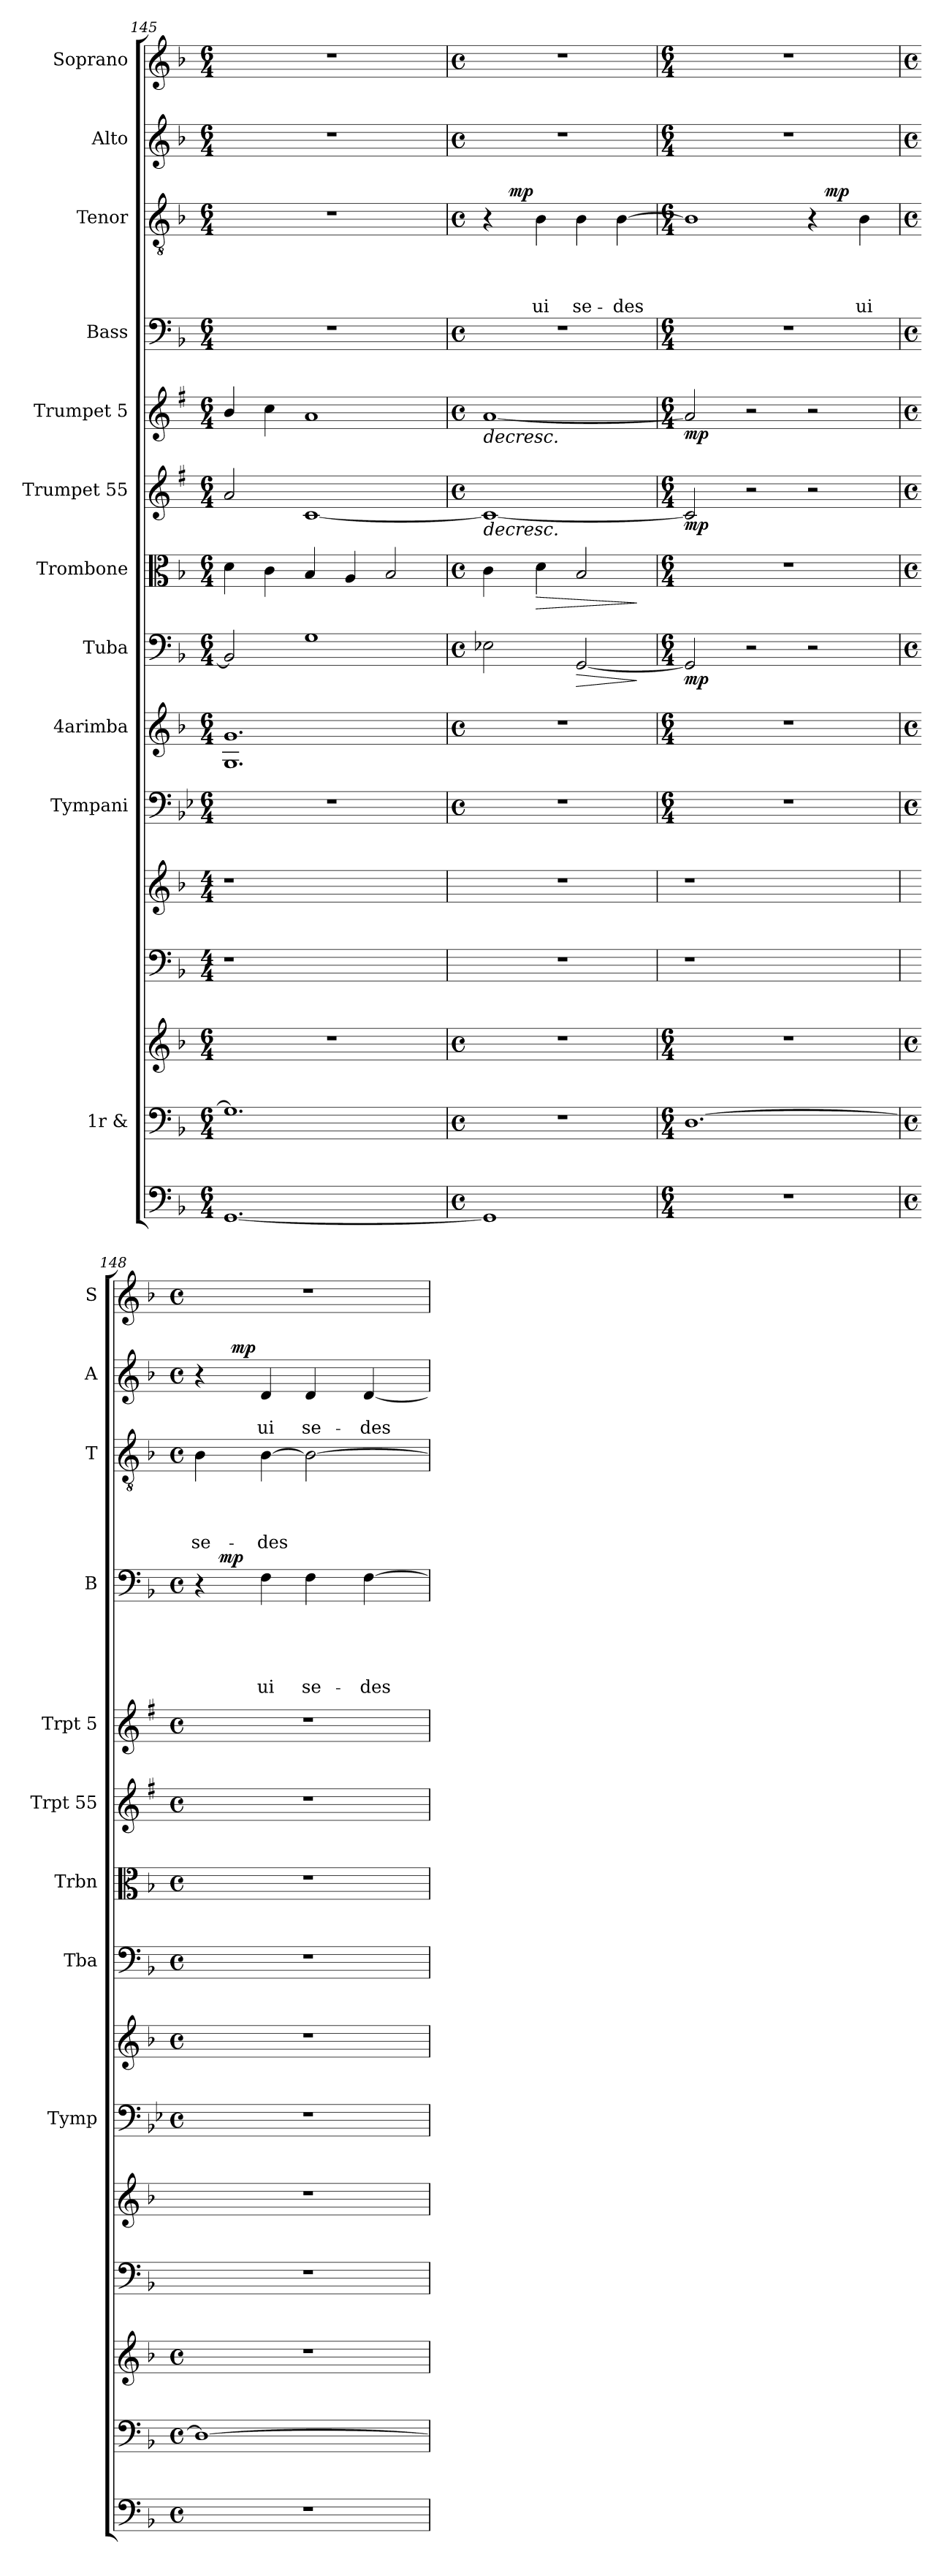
**kern	**kern	**kern	**kern	**kern	**kern	**kern	**kern	**dynam	**kern	**dynam	**kern	**dynam	**kern	**dynam	**kern	**text	**text	**text	**text	**text	**dynam	**kern	**text	**text	**text	**text	**dynam	**kern	**text	**text	**dynam	**kern
*part14	*part13	*part13	*part12	*part11	*part10	*part9	*part8	*part8	*part7	*part7	*part6	*part6	*part5	*part5	*part4	*part4	*part4	*part4	*part4	*part4	*part4	*part3	*part3	*part3	*part3	*part3	*part3	*part2	*part2	*part2	*part2	*part1
*staff15	*staff14	*staff13	*staff12	*staff11	*staff10	*staff9	*staff8	*staff8	*staff7	*staff7	*staff6	*staff6	*staff5	*staff5	*staff4	*staff4	*staff4	*staff4	*staff4	*staff4	*staff4	*staff3	*staff3	*staff3	*staff3	*staff3	*staff3	*staff2	*staff2	*staff2	*staff2	*staff1
*	*I"1r &	*	*	*	*I"Tympani	*I"4arimba	*I"Tuba	*	*I"Trombone	*	*I"Trumpet 55	*	*I"Trumpet 5	*	*I"Bass	*	*	*	*	*	*	*I"Tenor	*	*	*	*	*	*I"Alto	*	*	*	*I"Soprano
*	*	*	*	*	*I'Tymp	*	*I'Tba	*	*I'Trbn	*	*I'Trpt 55	*	*I'Trpt 5	*	*I'B	*	*	*	*	*	*	*I'T	*	*	*	*	*	*I'A	*	*	*	*I'S
*clefF4	*clefF4	*clefG2	*clefF4	*clefG2	*clefF4	*clefG2	*clefF4	*	*clefC3	*	*clefG2	*	*clefG2	*	*clefF4	*	*	*	*	*	*	*clefGv2	*	*	*	*	*	*clefG2	*	*	*	*clefG2
*	*	*	*	*	*	*	*	*	*	*	*ITrd1c2	*	*ITrd1c2	*	*	*	*	*	*	*	*	*	*	*	*	*	*	*	*	*	*	*
*k[b-]	*k[b-]	*k[b-]	*k[b-]	*k[b-]	*k[b-e-]	*k[b-]	*k[b-]	*	*k[b-]	*	*k[b-]	*	*k[b-]	*	*k[b-]	*	*	*	*	*	*	*k[b-]	*	*	*	*	*	*k[b-]	*	*	*	*k[b-]
*F:	*F:	*F:	*F:	*F:	*B-:	*F:	*F:	*	*F:	*	*F:	*	*F:	*	*F:	*	*	*	*	*	*	*F:	*	*	*	*	*	*F:	*	*	*	*F:
*M6/4	*M6/4	*M6/4	*M4/4	*M4/4	*M6/4	*M6/4	*M6/4	*	*M6/4	*	*M6/4	*	*M6/4	*	*M6/4	*	*	*	*	*	*	*M6/4	*	*	*	*	*	*M6/4	*	*	*	*M6/4
=145	=145	=145	=145	=145	=145	=145	=145	=145	=145	=145	=145	=145	=145	=145	=145	=145	=145	=145	=145	=145	=145	=145	=145	=145	=145	=145	=145	=145	=145	=145	=145	=145
!	!	!LO:N:vis=1	!	!	!LO:N:vis=1	!	!	!	!	!	!	!	!	!	!LO:N:vis=1	!	!	!	!	!	!	!LO:N:vis=1	!	!	!	!	!	!LO:N:vis=1	!	!	!	!LO:N:vis=1
[<1.GG	1.G]	1.r	1r	1r	1.r	1.G 1.g	2BB-/]	.	4d\	.	2g/	.	4a/	.	1.r	.	.	.	.	.	.	1.r	.	.	.	.	.	1.r	.	.	.	1.r
.	.	.	.	.	.	.	.	.	4c\	.	.	.	4b-\	.	.	.	.	.	.	.	.	.	.	.	.	.	.	.	.	.	.	.
.	.	.	.	.	.	.	1G	.	4B-/	.	[<1B-	.	1g	.	.	.	.	.	.	.	.	.	.	.	.	.	.	.	.	.	.	.
.	.	.	.	.	.	.	.	.	4A/	.	.	.	.	.	.	.	.	.	.	.	.	.	.	.	.	.	.	.	.	.	.	.
.	.	.	2ryy	2ryy	.	.	.	.	2B-/	.	.	.	.	.	.	.	.	.	.	.	.	.	.	.	.	.	.	.	.	.	.	.
!!LO:PB:g=z
=146	=146	=146	=146	=146	=146	=146	=146	=146	=146	=146	=146	=146	=146	=146	=146	=146	=146	=146	=146	=146	=146	=146	=146	=146	=146	=146	=146	=146	=146	=146	=146	=146
*M4/4	*M4/4	*M4/4	*	*	*M4/4	*M4/4	*M4/4	*	*M4/4	*	*M4/4	*	*M4/4	*	*M4/4	*	*	*	*	*	*	*M4/4	*	*	*	*	*	*M4/4	*	*	*	*M4/4
*met(c)	*met(c)	*met(c)	*	*	*met(c)	*met(c)	*met(c)	*	*met(c)	*	*met(c)	*	*met(c)	*	*met(c)	*	*	*	*	*	*	*met(c)	*	*	*	*	*	*met(c)	*	*	*	*met(c)
!	!	!	!	!	!	!	!	!	!	!	!	!LO:HP:b	!	!LO:HP:b	!	!	!	!	!	!	!	!	!	!	!	!	!	!	!	!	!	!
*	*	*	*	*	*	*	*	*	*	*	*	*	*	*	*	*	*	*	*	*	*	*^	*	*	*	*	*	*	*	*	*	*
1GG]	1r	1r	1r	1r	1r	1r	2E-X\	.	4c\	.	1B-_	>	[<1g	>	1r	.	.	.	.	.	.	4r	8ryy	.	.	.	.	.	1r	.	.	.	1r
!	!	!	!	!	!	!	!	!	!	!	!	!	!	!	!	!	!	!	!	!	!	!	!	!	!	!	!	!LO:DY:a	!	!	!	!	!
.	.	.	.	.	.	.	.	.	.	.	.	.	.	.	.	.	.	.	.	.	.	.	2..ryy	.	.	.	.	mp	.	.	.	.	.
!	!	!	!	!	!	!	!	!	!	!LO:HP:b	!	!	!	!	!	!	!	!	!	!	!	!	!	!	!	!	!LO:LY:b	!	!	!	!	!	!
.	.	.	.	.	.	.	.	.	4d\	>	.	.	.	.	.	.	.	.	.	.	.	4B-\	.	.	.	.	ui	.	.	.	.	.	.
!	!	!	!	!	!	!	!	!LO:HP:b	!	!	!	!	!	!	!	!	!	!	!	!	!	!	!	!	!	!	!LO:LY:b	!	!	!	!	!	!
.	.	.	.	.	.	.	[<2GG/	>	2B-/	.	.	.	.	.	.	.	.	.	.	.	.	4B-\	.	.	.	.	se-	.	.	.	.	.	.
!	!	!	!	!	!	!	!	!	!	!	!	!	!	!	!	!	!	!	!	!	!	!	!	!	!	!	!LO:LY:b	!	!	!	!	!	!
.	.	.	.	.	.	.	.	.	.	.	.	.	.	.	.	.	.	.	.	.	.	[>4B-\	.	.	.	.	-des	.	.	.	.	.	.
.	.	.	.	.	.	.	.	]	.	]	.	.	.	.	.	.	.	.	.	.	.	.	.	.	.	.	.	.	.	.	.	.	.
=147	=147	=147	=147	=147	=147	=147	=147	=147	=147	=147	=147	=147	=147	=147	=147	=147	=147	=147	=147	=147	=147	=147	=147	=147	=147	=147	=147	=147	=147	=147	=147	=147	=147
*M6/4	*M6/4	*M6/4	*	*	*M6/4	*M6/4	*M6/4	*	*M6/4	*	*M6/4	*	*M6/4	*	*M6/4	*	*	*	*	*	*	*M6/4	*	*	*	*	*	*	*M6/4	*	*	*	*M6/4
!LO:N:vis=1	!	!LO:N:vis=1	!	!	!LO:N:vis=1	!LO:N:vis=1	!	!LO:DY:b	!LO:N:vis=1	!	!	!LO:DY:b	!	!LO:DY:b	!LO:N:vis=1	!	!	!	!	!	!	!	!	!	!	!	!	!	!LO:N:vis=1	!	!	!	!LO:N:vis=1
1.r	[>1.D	1.r	1r	1r	1.r	1.r	2GG/]	mp	1.r	.	2B-/]	mp	2g/]	mp	1.r	.	.	.	.	.	.	1B-]	1ryy	.	.	.	.	.	1.r	.	.	.	1.r
.	.	.	.	.	.	.	2r	.	.	.	2r	]	2r	]	.	.	.	.	.	.	.	.	.	.	.	.	.	.	.	.	.	.	.
.	.	.	2ryy	2ryy	.	.	2r	.	.	.	2r	.	2r	.	.	.	.	.	.	.	.	4r	16ryy	.	.	.	.	.	.	.	.	.	.
!	!	!	!	!	!	!	!	!	!	!	!	!	!	!	!	!	!	!	!	!	!	!	!	!	!	!	!	!LO:DY:a	!	!	!	!	!
.	.	.	.	.	.	.	.	.	.	.	.	.	.	.	.	.	.	.	.	.	.	.	4..ryy	.	.	.	.	mp	.	.	.	.	.
!	!	!	!	!	!	!	!	!	!	!	!	!	!	!	!	!	!	!	!	!	!	!	!	!	!	!	!LO:LY:b	!	!	!	!	!	!
.	.	.	.	.	.	.	.	.	.	.	.	.	.	.	.	.	.	.	.	.	.	4B-\	.	.	.	.	ui	.	.	.	.	.	.
*	*	*	*	*	*	*	*	*	*	*	*	*	*	*	*	*	*	*	*	*	*	*v	*v	*	*	*	*	*	*	*	*	*	*
=148	=148	=148	=148	=148	=148	=148	=148	=148	=148	=148	=148	=148	=148	=148	=148	=148	=148	=148	=148	=148	=148	=148	=148	=148	=148	=148	=148	=148	=148	=148	=148	=148
*M4/4	*M4/4	*M4/4	*	*	*M4/4	*M4/4	*M4/4	*	*M4/4	*	*M4/4	*	*M4/4	*	*M4/4	*	*	*	*	*	*	*M4/4	*	*	*	*	*	*M4/4	*	*	*	*M4/4
*met(c)	*met(c)	*met(c)	*	*	*met(c)	*met(c)	*met(c)	*	*met(c)	*	*met(c)	*	*met(c)	*	*met(c)	*	*	*	*	*	*	*met(c)	*	*	*	*	*	*met(c)	*	*	*	*met(c)
*	*	*	*	*	*	*	*	*	*	*	*	*	*	*	*	*	*	*	*	*	*	*^	*	*	*	*	*	*	*	*	*	*
!	!	!	!	!	!	!	!	!	!	!	!	!	!	!	!	!	!	!	!	!	!	!	!	!	!	!	!LO:LY:b	!	!	!	!	!	!
*	*	*	*	*	*	*	*	*	*	*	*	*	*	*	*^	*	*	*	*	*	*	*v	*v	*	*	*	*	*	*^	*	*	*	*
1r	1D_	1r	1r	1r	1r	1r	1r	.	1r	.	1r	.	1r	.	4r	16.ryy	.	.	.	.	.	.	4B-\	.	.	.	se-	.	4r	8ryy	.	.	.	1r
!	!	!	!	!	!	!	!	!	!	!	!	!	!	!	!	!	!	!	!	!	!	!LO:DY:a	!	!	!	!	!	!	!	!	!	!	!	!
.	.	.	.	.	.	.	.	.	.	.	.	.	.	.	.	2ryy	.	.	.	.	.	mp	.	.	.	.	.	.	.	.	.	.	.	.
!	!	!	!	!	!	!	!	!	!	!	!	!	!	!	!	!	!	!	!	!	!	!	!	!	!	!	!	!	!	!	!	!	!LO:DY:a	!
.	.	.	.	.	.	.	.	.	.	.	.	.	.	.	.	.	.	.	.	.	.	.	.	.	.	.	.	.	.	2..ryy	.	.	mp	.
!	!	!	!	!	!	!	!	!	!	!	!	!	!	!	!	!	!	!	!	!	!LO:LY:b	!	!	!	!	!	!LO:LY:b	!	!	!	!	!LO:LY:b	!	!
.	.	.	.	.	.	.	.	.	.	.	.	.	.	.	4F\	.	.	.	.	.	ui	.	[>4B-\	.	.	.	-des	.	4d/	.	.	ui	.	.
!	!	!	!	!	!	!	!	!	!	!	!	!	!	!	!	!	!	!	!	!	!LO:LY:b	!	!	!	!	!	!	!	!	!	!	!LO:LY:b	!	!
.	.	.	.	.	.	.	.	.	.	.	.	.	.	.	4F\	.	.	.	.	.	se-	.	2B-\_	.	.	.	.	.	4d/	.	.	se-	.	.
.	.	.	.	.	.	.	.	.	.	.	.	.	.	.	.	4ryy	.	.	.	.	.	.	.	.	.	.	.	.	.	.	.	.	.	.
!	!	!	!	!	!	!	!	!	!	!	!	!	!	!	!	!	!	!	!	!	!LO:LY:b	!	!	!	!	!	!	!	!	!	!	!LO:LY:b	!	!
.	.	.	.	.	.	.	.	.	.	.	.	.	.	.	[>4F\	.	.	.	.	.	-des	.	.	.	.	.	.	.	[<4d/	.	.	-des	.	.
.	.	.	.	.	.	.	.	.	.	.	.	.	.	.	.	8ryy	.	.	.	.	.	.	.	.	.	.	.	.	.	.	.	.	.	.
.	.	.	.	.	.	.	.	.	.	.	.	.	.	.	.	32ryy	.	.	.	.	.	.	.	.	.	.	.	.	.	.	.	.	.	.
*	*	*	*	*	*	*	*	*	*	*	*	*	*	*	*v	*v	*	*	*	*	*	*	*	*	*	*	*	*	*v	*v	*	*	*	*
=	=	=	=	=	=	=	=	=	=	=	=	=	=	=	=	=	=	=	=	=	=	=	=	=	=	=	=	=	=	=	=	=
*-	*-	*-	*-	*-	*-	*-	*-	*-	*-	*-	*-	*-	*-	*-	*-	*-	*-	*-	*-	*-	*-	*-	*-	*-	*-	*-	*-	*-	*-	*-	*-	*-
